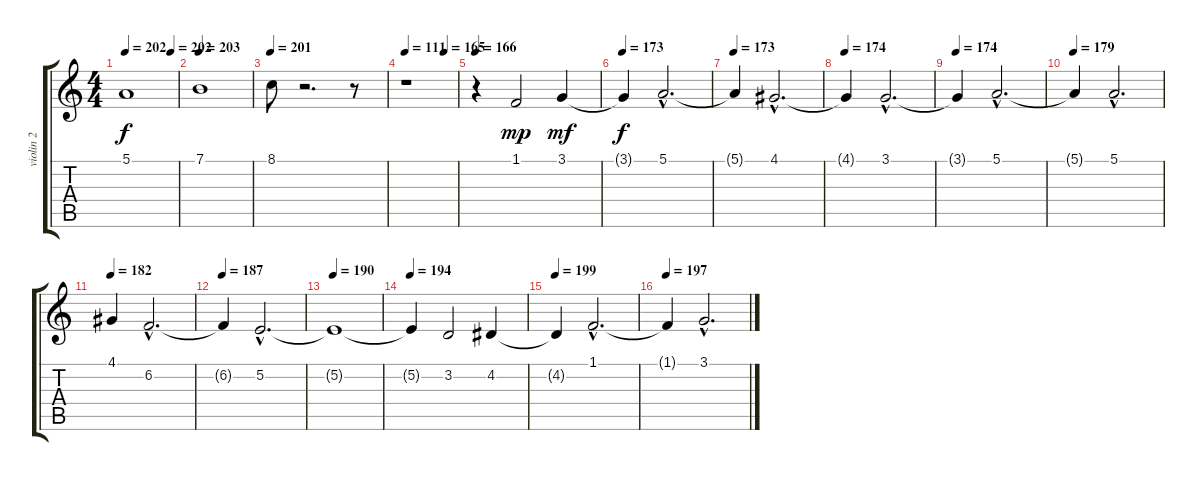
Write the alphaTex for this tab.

\track ("violin 2" "violin 2") {instrument stringensemble1}
\staff {score tabs}
\tuning (E4 B3 G3 D3 A2 E2) {hide}
\ts (4 4)
\tempo 202
\tempo (202 0.875)
\clef g2
\ks c
5.1.1{dy f} |
\tempo 203
7.1.1 |
\tempo 201
8.1.8 r.2{d} r.8 |
\tempo 111
\tempo (165 0.75)
r.1 |
\tempo 166
r.4 1.1.2{dy mp instrument stringensemble2} 3.1.4{dy mf} |
\tempo 173
3.1{t}.4{dy f} 5.1{hac}.2{d} |
\tempo 173
5.1{t}.4 4.1{hac}.2{d} |
\tempo 174
4.1{t}.4 3.1{hac}.2{d} |
\tempo 174
3.1{t}.4 5.1{hac}.2{d} |
\tempo 179
5.1{t}.4 5.1{hac}.2{d} |
\tempo 182
4.1.4 6.2{hac}.2{d} |
\tempo 187
6.2{t}.4 5.2{hac}.2{d} |
\tempo 190
5.2{t}.1 |
\tempo 194
5.2{t}.4 3.2.2 4.2.4 |
\tempo 199
4.2{t}.4 1.1{hac}.2{d} |
\tempo 197
1.1{t}.4 3.1{hac}.2{d}
